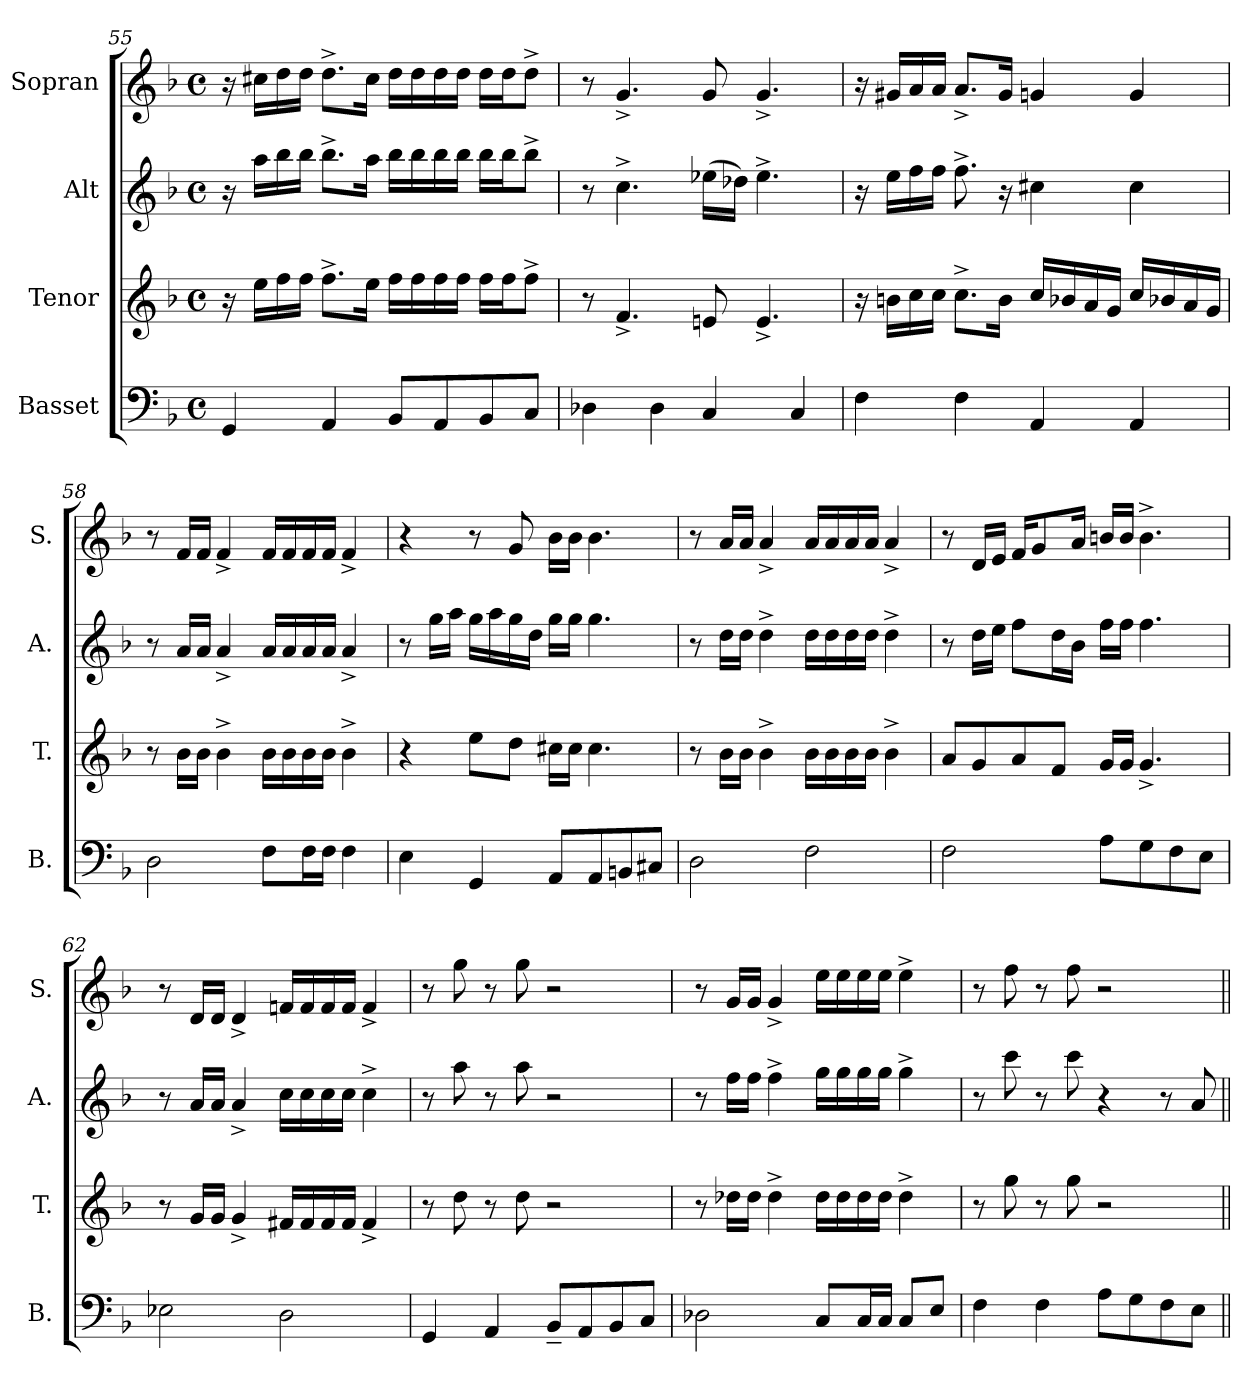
**kern	**kern	**kern	**kern
*part4	*part3	*part2	*part1
*staff4	*staff3	*staff2	*staff1
*I"Basset	*I"Tenor	*I"Alt	*I"Sopran
*I'B.	*I'T.	*I'A.	*I'S.
*clefF4	*clefG2	*clefG2	*clefG2
*	*	*	*ITrd-7c-12
*k[b-]	*k[b-]	*k[b-]	*k[b-]
*M4/4	*M4/4	*M4/4	*M4/4
*met(c)	*met(c)	*met(c)	*met(c)
=55	=55	=55	=55
4GG/	16r	16r	16r
.	16ee\LL	16aa\LL	16ccc#X\LL
.	16ff\	16bb-\	16ddd\
.	16ff\JJ	16bb-\JJ	16ddd\JJ
4AA/	8.ff^\L	8.bb-^\L	8.ddd^\L
.	16ee\Jk	16aa\Jk	16ccc#\Jk
8BB-/L	16ff\LL	16bb-\LL	16ddd\LL
.	16ff\	16bb-\	16ddd\
8AA/	16ff\	16bb-\	16ddd\
.	16ff\JJ	16bb-\JJ	16ddd\JJ
8BB-/	16ff\LL	16bb-\LL	16ddd\LL
.	16ff\J	16bb-\J	16ddd\J
8C/J	8ff^\J	8bb-^\J	8ddd^\J
=56	=56	=56	=56
4D-X\	8r	8r	8r
.	4.f^/	4.cc^\	4.gg^/
4D-\	.	.	.
4C/	8en/	(16ee-X\LL	8gg/
.	.	16dd-X\JJ)	.
.	4.e^/	4.ee-^\	4.gg^/
4C/	.	.	.
=57	=57	=57	=57
4F\	16r	16r	16r
.	16bn\LL	16ee\LL	16gg#X/LL
.	16cc\	16ff\	16aa/
.	16cc\JJ	16ff\JJ	16aa/JJ
4F\	8.cc^\L	8.ff^\	8.aa^/L
.	16b\Jk	16r	16gg#/Jk
4AA/	16cc/LL	4cc#X\	4ggn/
.	16b-X/	.	.
.	16a/	.	.
.	16g/JJ	.	.
4AA/	16cc/LL	4cc#\	4gg/
.	16b-X/	.	.
.	16a/	.	.
.	16g/JJ	.	.
!!LO:PB:g=z
=58	=58	=58	=58
2D\	8r	8r	8r
.	16b-\LL	16a/LL	16ff/LL
.	16b-\JJ	16a/JJ	16ff/JJ
.	4b-^\	4a^/	4ff^/
8F\L	16b-\LL	16a/LL	16ff/LL
.	16b-\	16a/	16ff/
16F\L	16b-\	16a/	16ff/
16F\JJ	16b-\JJ	16a/JJ	16ff/JJ
4F\	4b-^\	4a^/	4ff^/
=59	=59	=59	=59
4E\	4r	8r	4r
.	.	16gg\LL	.
.	.	16aa\JJ	.
4GG/	8ee\L	16gg\LL	8r
.	.	16aa\	.
.	8dd\J	16gg\	8gg/
.	.	16dd\JJ	.
8AA/L	16cc#X\LL	16gg\LL	16bb-\LL
.	16cc#\JJ	16gg\JJ	16bb-\JJ
8AA/	4.cc#\	4.gg\	4.bb-\
8BBn/	.	.	.
8C#X/J	.	.	.
=60	=60	=60	=60
2D\	8r	8r	8r
.	16b-\LL	16dd\LL	16aa/LL
.	16b-\JJ	16dd\JJ	16aa/JJ
.	4b-^\	4dd^\	4aa^/
2F\	16b-\LL	16dd\LL	16aa/LL
.	16b-\	16dd\	16aa/
.	16b-\	16dd\	16aa/
.	16b-\JJ	16dd\JJ	16aa/JJ
.	4b-^\	4dd^\	4aa^/
=61	=61	=61	=61
2F\	8a/L	8r	8r
.	8g/	16dd\LL	16dd/LL
.	.	16ee\JJ	16ee/JJ
.	8a/	8ff\L	16ff/KL
.	.	.	8gg/
.	8f/J	16dd\L	.
.	.	16b-\JJ	16aa/Jk
8A\L	16g/LL	16ff\LL	16bbn/LL
.	16g/JJ	16ff\JJ	16bb/JJ
8G\	4.g^/	4.ff\	4.bb^\
8F\	.	.	.
8E\J	.	.	.
=62	=62	=62	=62
2E-X\	8r	8r	8r
.	16g/LL	16a/LL	16dd/LL
.	16g/JJ	16a/JJ	16dd/JJ
.	4g^/	4a^/	4dd^/
2D\	16f#X/LL	16cc\LL	16ffn/LL
.	16f#/	16cc\	16ff/
.	16f#/	16cc\	16ff/
.	16f#/JJ	16cc\JJ	16ff/JJ
.	4f#^/	4cc^\	4ff^/
!!LO:LB:g=z
=63	=63	=63	=63
4GG/	8r	8r	8r
.	8dd\	8aa\	8ggg\
4AA/	8r	8r	8r
.	8dd\	8aa\	8ggg\
8BB-~/L	2r	2r	2r
8AA/	.	.	.
8BB-/	.	.	.
8C/J	.	.	.
=64	=64	=64	=64
2D-X\	8r	8r	8r
.	16dd-X\LL	16ff\LL	16gg/LL
.	16dd-\JJ	16ff\JJ	16gg/JJ
.	4dd-^\	4ff^\	4gg^/
8C/L	16dd-\LL	16gg\LL	16eee\LL
.	16dd-\	16gg\	16eee\
16C/L	16dd-\	16gg\	16eee\
16C/JJ	16dd-\JJ	16gg\JJ	16eee\JJ
8C/L	4dd-^\	4gg^\	4eee^\
8E/J	.	.	.
=65	=65	=65	=65
4F\	8r	8r	8r
.	8gg\	8ccc\	8fff\
4F\	8r	8r	8r
.	8gg\	8ccc\	8fff\
8A\L	2r	4r	2r
8G\	.	.	.
8F\	.	8r	.
8E\J	.	8a/	.
=||	=||	=||	=||
*-	*-	*-	*-
